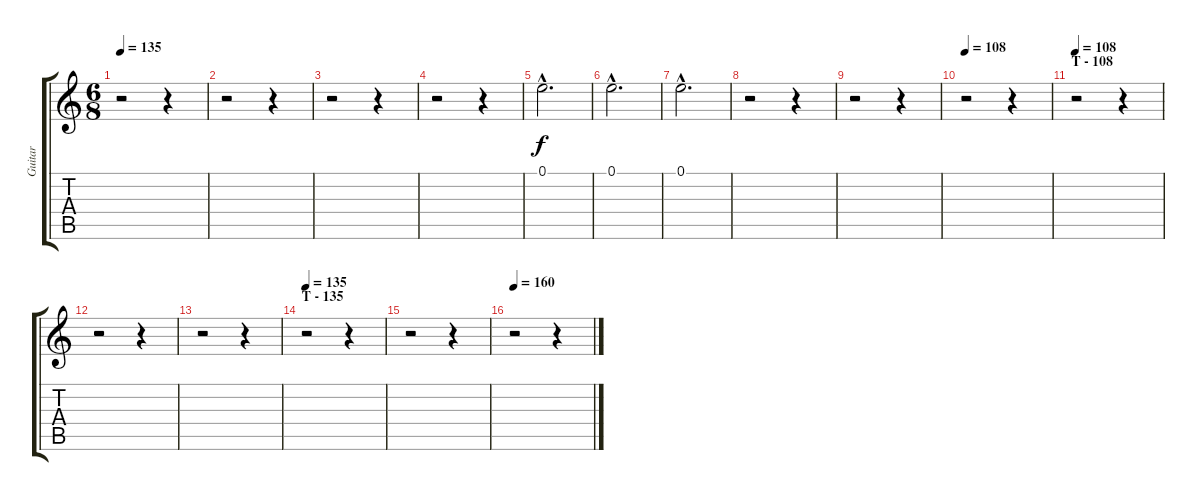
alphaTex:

\track ("Guitar" "Guitar") {instrument overdrivenguitar}
\staff {score tabs}
\tuning (E4 B3 G3 D3 A2 E2) {hide}
\ts (6 8)
\tempo 135
\clef g2
\ks c
r.2{dy f} r.4 |
r.2 r.4 |
r.2 r.4 |
r.2 r.4 |
0.1{hac}.2{d} |
0.1{hac}.2{d} |
0.1{hac}.2{d} |
r.2 r.4 |
r.2 r.4 |
\tempo 108
r.2 r.4 |
\section ("" "T - 108")
\tempo 108
r.2 r.4 |
r.2 r.4 |
r.2 r.4 |
\section ("" "T - 135")
\tempo 135
r.2 r.4 |
r.2 r.4 |
\tempo 160
r.2 r.4
